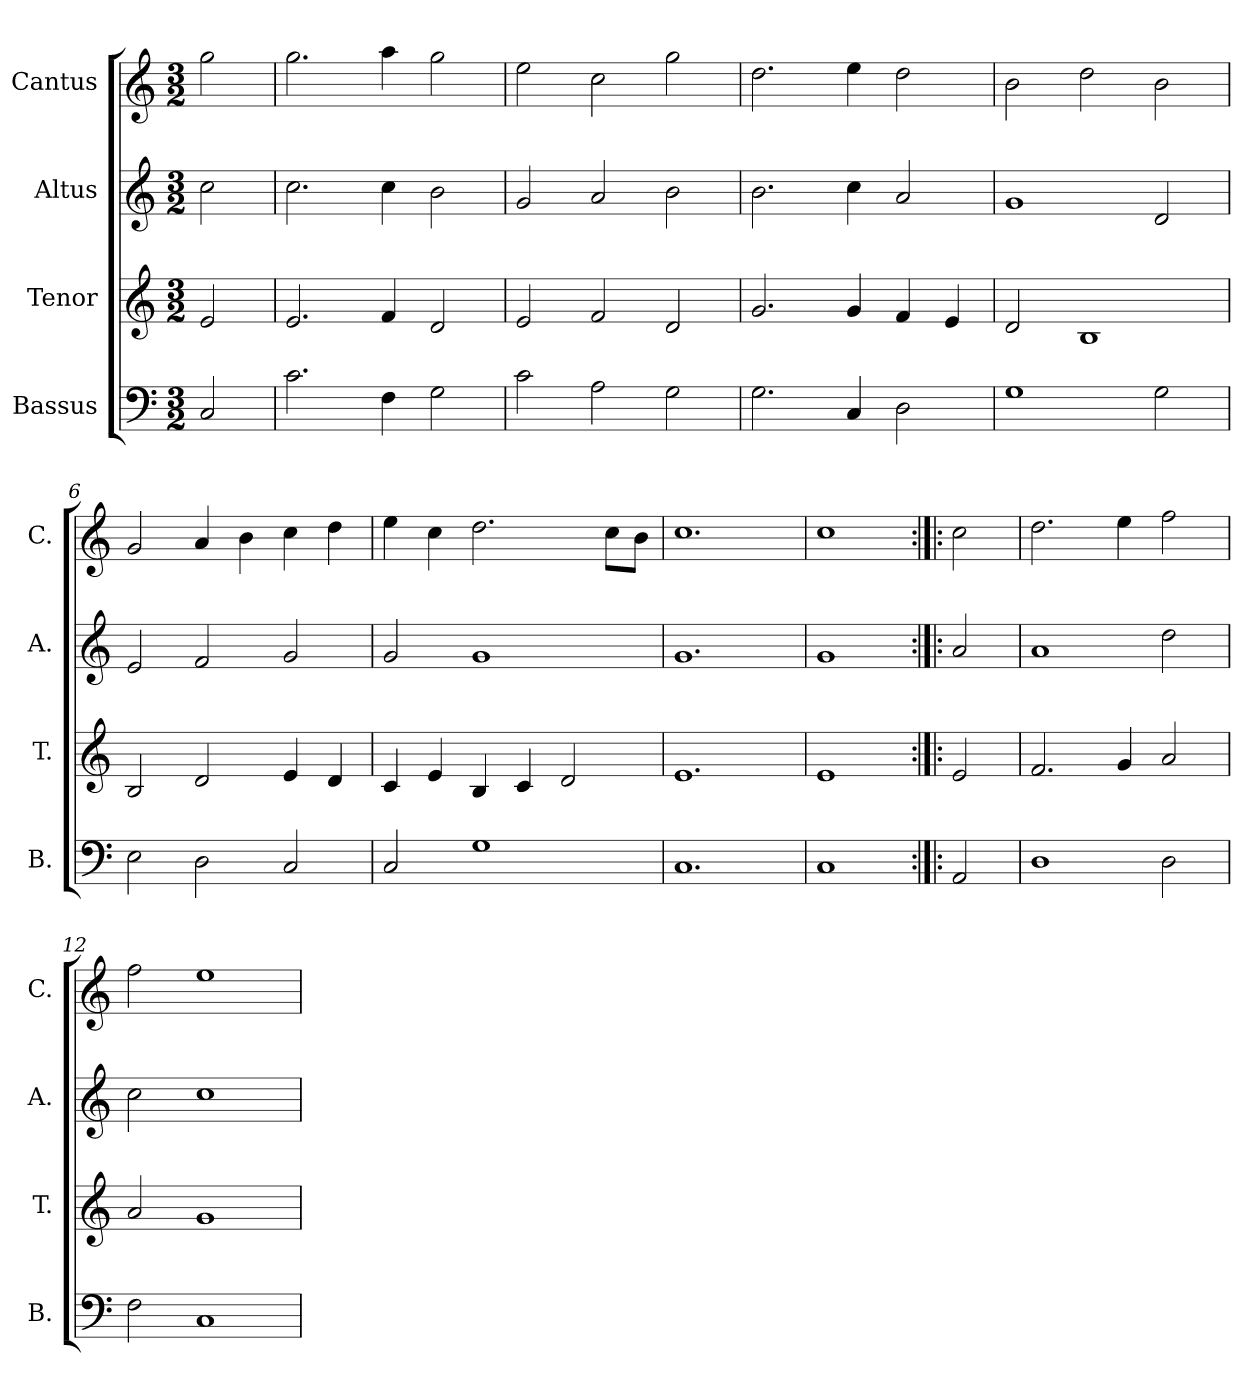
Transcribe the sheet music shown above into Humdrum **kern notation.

**kern	**kern	**kern	**kern
*part4	*part3	*part2	*part1
*staff4	*staff3	*staff2	*staff1
*I"Bassus	*I"Tenor	*I"Altus	*I"Cantus
*I'B.	*I'T.	*I'A.	*I'C.
*clefF4	*clefG2	*clefG2	*clefG2
*k[]	*k[]	*k[]	*k[]
*C:	*C:	*C:	*C:
*M3/2	*M3/2	*M3/2	*M3/2
=1	=1	=1	=1
2C/	2e/	2cc\	2gg\
=2	=2	=2	=2
2.c\	2.e/	2.cc\	2.gg\
4F\	4f/	4cc\	4aa\
2G\	2d/	2b\	2gg\
=3	=3	=3	=3
2c\	2e/	2g/	2ee\
2A\	2f/	2a/	2cc\
2G\	2d/	2b\	2gg\
=4	=4	=4	=4
2.G\	2.g/	2.b\	2.dd\
4C/	4g/	4cc\	4ee\
2D\	4f/	2a/	2dd\
.	4e/	.	.
=5	=5	=5	=5
1G\	2d/	1g/	2b\
.	1B/	.	2dd\
2G\	.	2d/	2b\
=6	=6	=6	=6
2E\	2B/	2e/	2g/
2D\	2d/	2f/	4a/
.	.	.	4b\
2C/	4e/	2g/	4cc\
.	4d/	.	4dd\
=7	=7	=7	=7
2C/	4c/	2g/	4ee\
.	4e/	.	4cc\
1G\	4B/	1g/	2.dd\
.	4c/	.	.
.	2d/	.	.
.	.	.	8cc\L
.	.	.	8b\J
=8	=8	=8	=8
1.C/	1.e/	1.g/	1.cc\
=9	=9	=9	=9
1C/	1e/	1g/	1cc\
=10:|!|:	=10:|!|:	=10:|!|:	=10:|!|:
2AA/	2e/	2a/	2cc\
=11	=11	=11	=11
1D\	2.f/	1a/	2.dd\
.	4g/	.	4ee\
2D\	2a/	2dd\	2ff\
!!LO:LB:g=z
=12	=12	=12	=12
2F\	2a/	2cc\	2ff\
1C/	1g/	1cc\	1ee\
=	=	=	=
*-	*-	*-	*-
